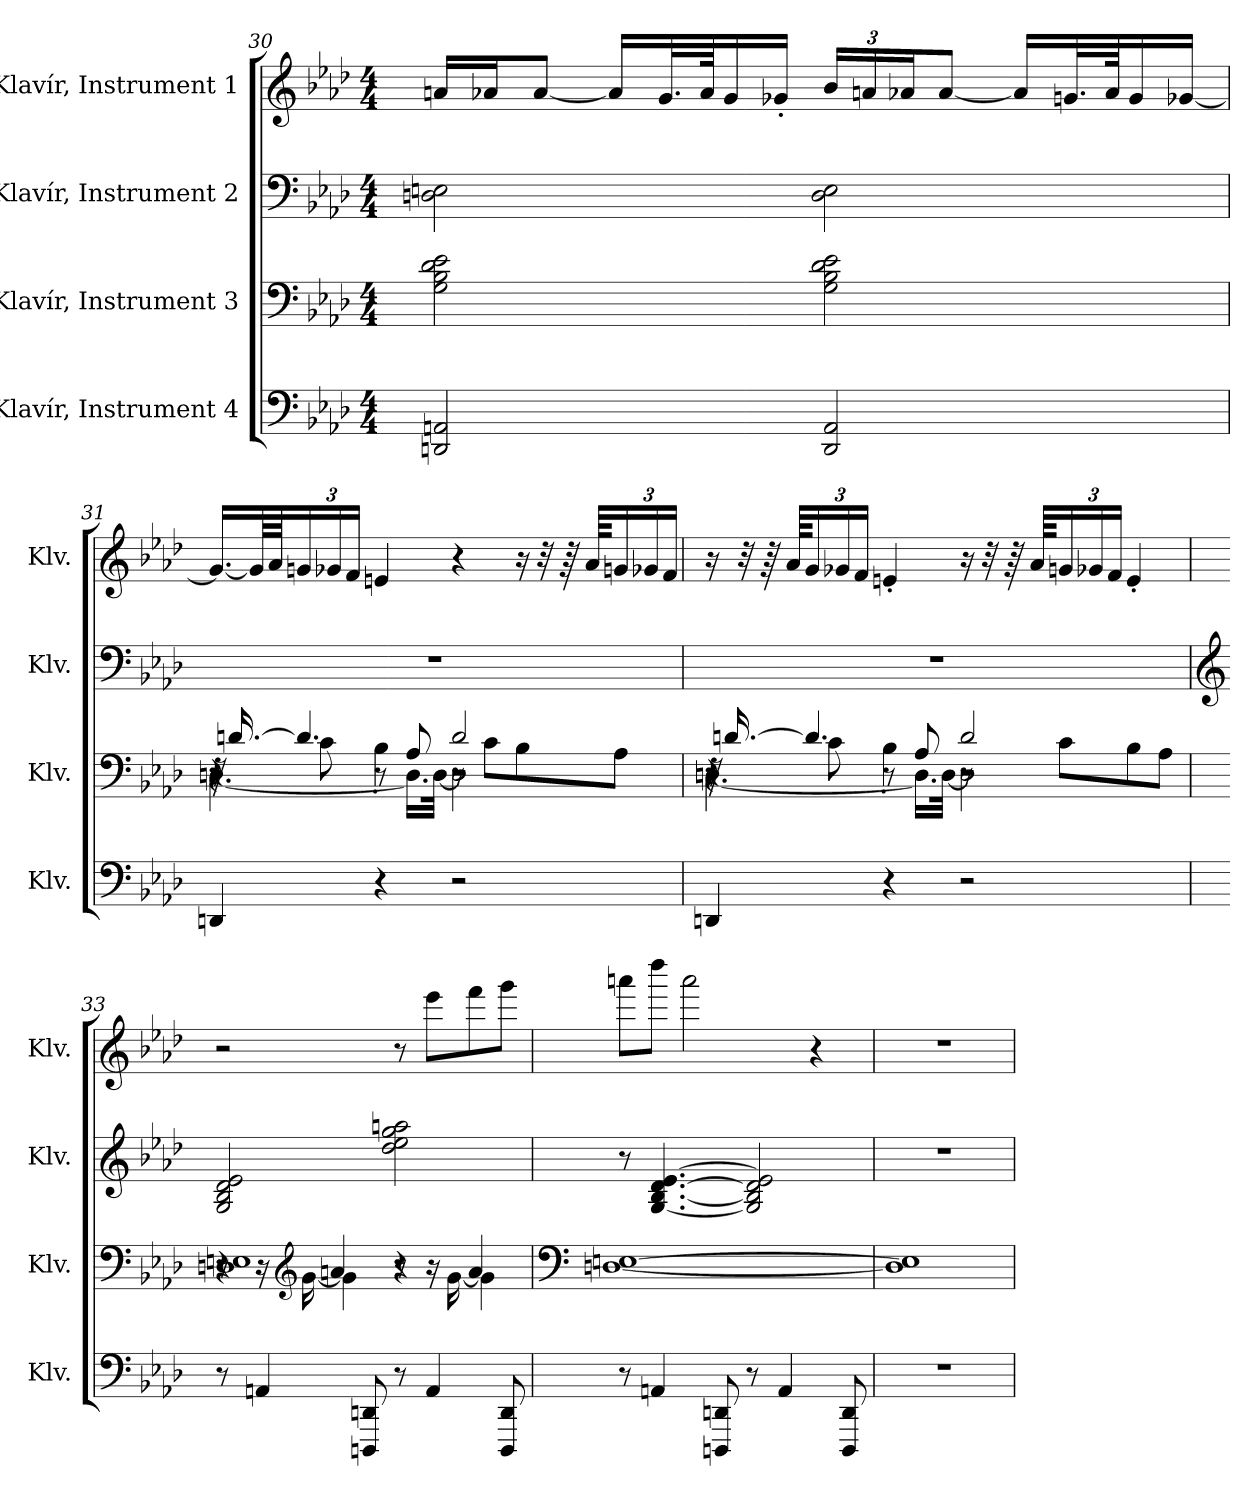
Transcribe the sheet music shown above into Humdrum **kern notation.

**kern	**kern	**kern	**kern
*part4	*part3	*part2	*part1
*staff4	*staff3	*staff2	*staff1
*I"Klavír, Instrument  4	*I"Klavír, Instrument  3	*I"Klavír, Instrument  2	*I"Klavír, Instrument  1
*I'Klv.	*I'Klv.	*I'Klv.	*I'Klv.
!!LO:LB:g=z
*clefF4	*clefF4	*clefF4	*clefG2
*k[b-e-a-d-]	*k[b-e-a-d-]	*k[b-e-a-d-]	*k[b-e-a-d-]
*M4/4	*M4/4	*M4/4	*M4/4
*MM40	*MM40	*MM40	*MM40
=30	=30	=30	=30
2DDn/ 2AAn/	2G\ 2B-\ 2d-\ 2e-\	2Dn\ 2En\	16an/LL
*	*	*	*MM50
.	.	.	16a-X/J
.	.	.	[8a-/J
.	.	.	16a-/LL]
.	.	.	32.g/L
.	.	.	64a-/JK
*	*	*	*MM45
.	.	.	16g/
*	*	*	*MM35
.	.	.	16g-X'/JJ
*	*	*	*Xbrackettup
*	*	*	*MM30
2DD/ 2AA/	2G\ 2B-\ 2d-\ 2e-\	2D\ 2E\	24b-/LL
*	*	*	*MM45
.	.	.	24an/
*	*	*	*MM50
.	.	.	24a-X/J
.	.	.	[8a-/J
.	.	.	16a-/LL]
.	.	.	32.gn/L
.	.	.	64a-/JK
*	*	*	*MM35
.	.	.	16g/
*	*	*	*MM30
.	.	.	[16g-X/JJ
!!LO:LB:g=z
=31	=31	=31	=31
*	*^	*	*
*	*	*^	*	*
*	*	*	*^	*	*
4DDn/	32r	8r	4r	[4.Dn\	1r	16.g-/LL_
.	[16.dn/	.	.	.	.	.
.	.	.	.	.	.	64g-/LL]
*	*	*	*	*	*	*MM40
.	.	.	.	.	.	64a-/JJ
.	4.d/]	8c\	.	.	.	24gn/
*	*	*	*	*	*	*MM50
.	.	.	.	.	.	24g-X/
.	.	.	.	.	.	24f/JJ
4r	.	4B-'\	8r	.	.	4en/
.	.	.	8A-/	16.D\LL]	.	.
.	.	.	.	[32D\JJk	.	.
2r	2d/	8r	2r	2D\]	.	4r
.	.	8c\L	.	.	.	.
.	.	8B-\	.	.	.	16r
.	.	.	.	.	.	32r
.	.	.	.	.	.	64r
.	.	.	.	.	.	64a-/KKLL
*	*	*	*	*	*	*MM40
.	.	8A-\J	.	.	.	24gn/
*	*	*	*	*	*	*MM50
.	.	.	.	.	.	24g-X/
*	*	*	*	*	*	*MM30
.	.	.	.	.	.	24f/JJ
!!LO:PB:g=z
=32	=32	=32	=32	=32	=32	=32
*	*	*	*	*	*	*MM50
4DDn/	32r	8r	4r	[4.Dn\	1r	16r
.	[16.dn/	.	.	.	.	.
.	.	.	.	.	.	32r
.	.	.	.	.	.	64r
.	.	.	.	.	.	64a-/KKLL
*	*	*	*	*	*	*MM30
.	4.d/]	8c\	.	.	.	24g/
*	*	*	*	*	*	*MM50
.	.	.	.	.	.	24g-X/
.	.	.	.	.	.	24f/JJ
4r	.	4B-'\	8r	.	.	4en'/
.	.	.	8A-/	16.D\LL]	.	.
.	.	.	.	[32D\JJk	.	.
2r	2d/	8r	2r	2D\]	.	16r
.	.	.	.	.	.	32r
.	.	.	.	.	.	64r
.	.	.	.	.	.	64a-/KKLL
*	*	*	*	*	*	*MM35
.	.	8c\L	.	.	.	24gn/
*	*	*	*	*	*	*MM45
.	.	.	.	.	.	24g-X/
.	.	.	.	.	.	24f/JJ
*	*	*	*	*	*	*MM40
.	.	8B-\	.	.	.	4e'/
.	.	8A-\J	.	.	.	.
*	*v	*v	*v	*v	*	*
=33	=33	=33	=33
*	*	*clefG2	*
*	*	*	*MM40
*	*^	*	*
*	*	*^	*	*
8r	4r	8r	1Dn 1En	2G/ 2B-/ 2d-/ 2e-/	2r
4AAn/	.	16r	.	.	.
*	*clefG2	*	*	*	*
.	.	[16g\	.	.	.
.	4an/	4g\]	.	.	.
8DDDn/ 8DDn/	.	.	.	.	.
*	*	*	*	*	*MM35
8r	4r	8r	.	2dd-\ 2ee-\ 2gg\ 2aan\	8r
4AA/	.	16r	.	.	8eee-\L
.	.	[16g\	.	.	.
.	4a/	4g\]	.	.	8fff\
*	*	*	*	*	*MM30
8DDD/ 8DD/	.	.	.	.	8ggg\J
*	*v	*v	*v	*	*
!!LO:LB:g=z
=34	=34	=34	=34
*	*clefF4	*	*
*	*	*	*MM25
8r	[1Dn [1En	8r	8aaan\L
4AAn/	.	[4.G/ [4.B-/ [4.d-/ [4.e-/	8dddd-\J
.	.	.	2aaa\
8DDDn/ 8DDn/	.	.	.
8r	.	2G/] 2B-/] 2d-/] 2e-/]	.
4AA/	.	.	.
.	.	.	4r
8DDD/ 8DD/	.	.	.
=35	=35	=35	=35
1r	1D] 1E]	1r	1r
=	=	=	=
*-	*-	*-	*-
